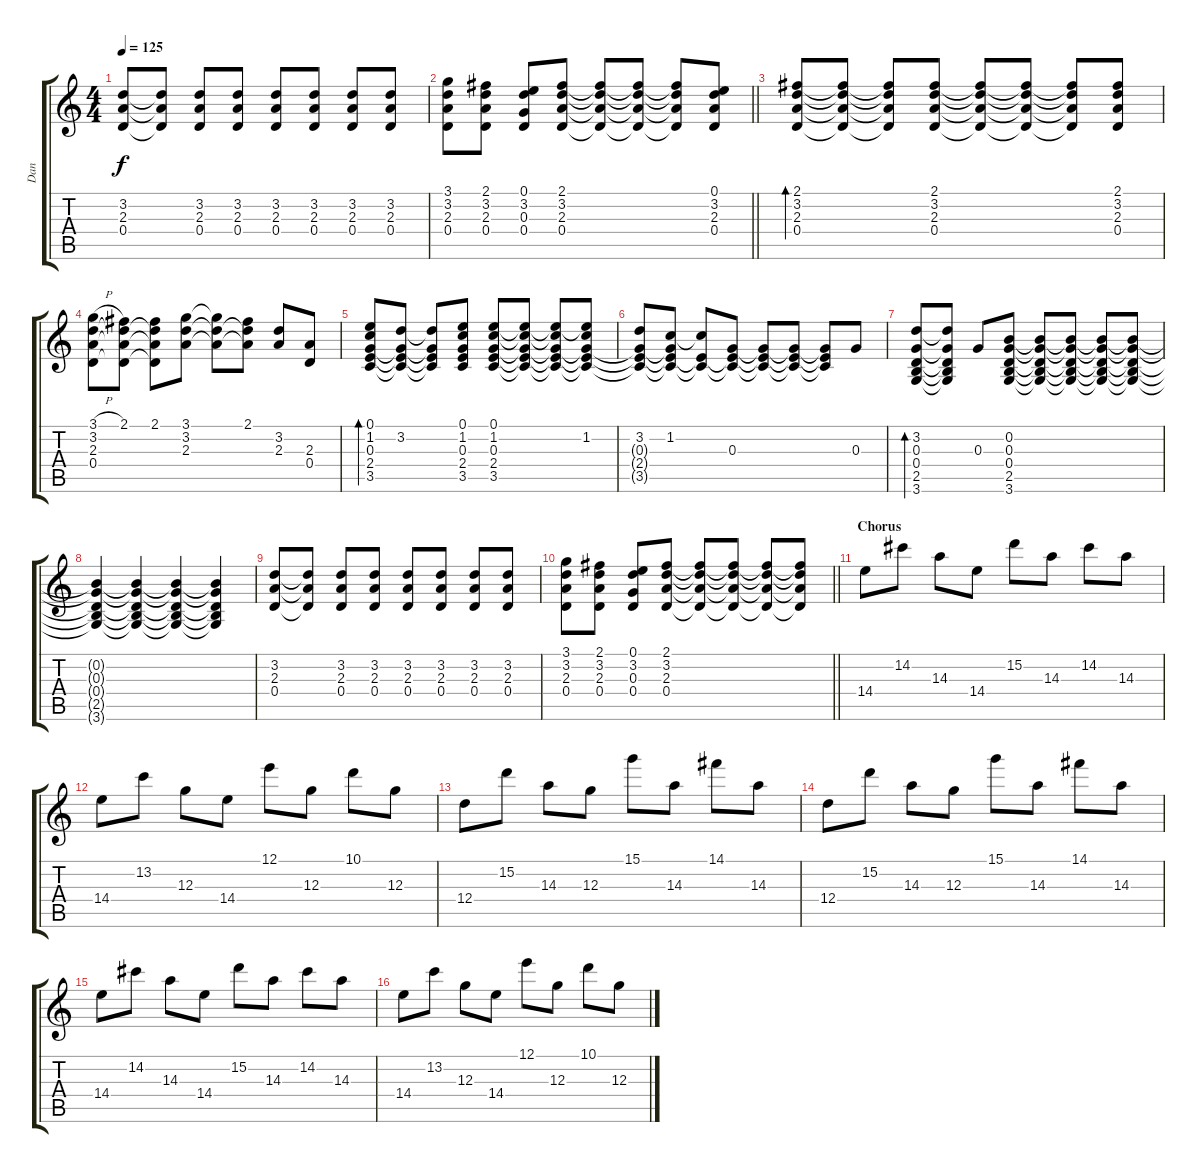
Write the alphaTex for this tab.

\track ("Dan" "Dan") {instrument distortionguitar}
\staff {score tabs}
\tuning (E4 B3 G3 D3 A2 E2) {hide}
\ts (4 4)
\tempo 125
\clef g2
\ks c
(3.2 2.3 0.4).8{dy f} (3.2{t} 2.3{t} 0.4{t}).8 (3.2 2.3 0.4).8 (3.2 2.3 0.4).8 (3.2 2.3 0.4).8 (3.2 2.3 0.4).8 (3.2 2.3 0.4).8 (3.2 2.3 0.4).8 |
\barLineRight lightlight
(3.1 3.2 2.3 0.4).8 (2.1 3.2 2.3 0.4).8 (0.1 3.2 0.3 0.4).8 (2.1 3.2 2.3 0.4).8 (2.1{t} 3.2{t} 2.3{t} 0.4{t}).8 (2.1{t} 3.2{t} 2.3{t} 0.4{t}).8 (2.1{t} 3.2{t} 2.3{t} 0.4{t}).8 (0.1 3.2 2.3 0.4).8 |
(2.1 3.2 2.3 0.4).8{bd 60} (2.1{t} 3.2{t} 2.3{t} 0.4{t}).8 (2.1{t} 3.2{t} 2.3{t} 0.4{t}).8 (2.1 3.2 2.3 0.4).8 (2.1{t} 3.2{t} 2.3{t} 0.4{t}).8 (2.1{t} 3.2{t} 2.3{t} 0.4{t}).8 (2.1{t} 3.2{t} 2.3{t} 0.4{t}).8 (2.1 3.2 2.3 0.4).8 |
(3.1{h} 3.2 2.3 0.4).8 (2.1 3.2{t} 2.3{t} 0.4{t}).8 (2.1 3.2{t} 2.3{t} 0.4{t}).8 (3.1 3.2 2.3).8 (3.1{t} 3.2{t} 2.3{t}).8 (2.1 3.2{t} 2.3{t}).8 (3.2 2.3).8 (2.3 0.4).8 |
(0.1 1.2 0.3 2.4 3.5).8{bd 60} (3.2 0.3{t} 2.4{t} 3.5{t}).8 (3.2{t} 0.3{t} 2.4{t} 3.5{t}).8 (0.1 1.2 0.3 2.4 3.5).8 (0.1 1.2 0.3 2.4 3.5).8 (0.1{t} 1.2{t} 0.3{t} 2.4{t} 3.5{t}).8 (0.1{t} 1.2{t} 0.3{t} 2.4{t} 3.5{t}).8 (0.1{t} 1.2 0.3{t} 2.4{t} 3.5{t}).8 |
(3.2 0.3{t} 2.4{t} 3.5{t}).8 (1.2 0.3{t} 2.4{t} 3.5{t}).8 (1.2{t} 2.4{t} 3.5{t}).8 (0.3 2.4{t} 3.5{t}).8 (0.3{t} 2.4{t} 3.5{t}).8 (0.3{t} 2.4{t} 3.5{t}).8 (0.3{t} 2.4{t} 3.5{t}).8 0.3.8 |
(3.2 0.3 0.4 2.5 3.6).8{bd 60} (3.2{t} 0.3{t} 0.4{t} 2.5{t} 3.6{t}).8 0.3.8 (0.2 0.3 0.4 2.5 3.6).8 (0.2{t} 0.3{t} 0.4{t} 2.5{t} 3.6{t}).8 (0.2{t} 0.3{t} 0.4{t} 2.5{t} 3.6{t}).8 (0.2{t} 0.3{t} 0.4{t} 2.5{t} 3.6{t}).8 (0.2{t} 0.3{t} 0.4{t} 2.5{t} 3.6{t}).8 |
(0.2{t} 0.3{t} 0.4{t} 2.5{t} 3.6{t}).4 (0.2{t} 0.3{t} 0.4{t} 2.5{t} 3.6{t}).4 (0.2{t} 0.3{t} 0.4{t} 2.5{t} 3.6{t}).4 (0.2{t} 0.3{t} 0.4{t} 2.5{t} 3.6{t}).4 |
(3.2 2.3 0.4).8 (3.2{t} 2.3{t} 0.4{t}).8 (3.2 2.3 0.4).8 (3.2 2.3 0.4).8 (3.2 2.3 0.4).8 (3.2 2.3 0.4).8 (3.2 2.3 0.4).8 (3.2 2.3 0.4).8 |
\barLineRight lightlight
(3.1 3.2 2.3 0.4).8 (2.1 3.2 2.3 0.4).8 (0.1 3.2 0.3 0.4).8 (2.1 3.2 2.3 0.4).8 (2.1{t} 3.2{t} 2.3{t} 0.4{t}).8 (2.1{t} 3.2{t} 2.3{t} 0.4{t}).8 (2.1{t} 3.2{t} 2.3{t} 0.4{t}).8 (2.1{t} 3.2{t} 2.3{t} 0.4{t}).8 |
\section ("" "Chorus")
14.4.8 14.2.8 14.3.8 14.4.8 15.2.8 14.3.8 14.2.8 14.3.8 |
14.4.8 13.2.8 12.3.8 14.4.8 12.1.8 12.3.8 10.1.8 12.3.8 |
12.4.8 15.2.8 14.3.8 12.3.8 15.1.8 14.3.8 14.1.8 14.3.8 |
12.4.8 15.2.8 14.3.8 12.3.8 15.1.8 14.3.8 14.1.8 14.3.8 |
14.4.8 14.2.8 14.3.8 14.4.8 15.2.8 14.3.8 14.2.8 14.3.8 |
14.4.8 13.2.8 12.3.8 14.4.8 12.1.8 12.3.8 10.1.8 12.3{ss}.8
